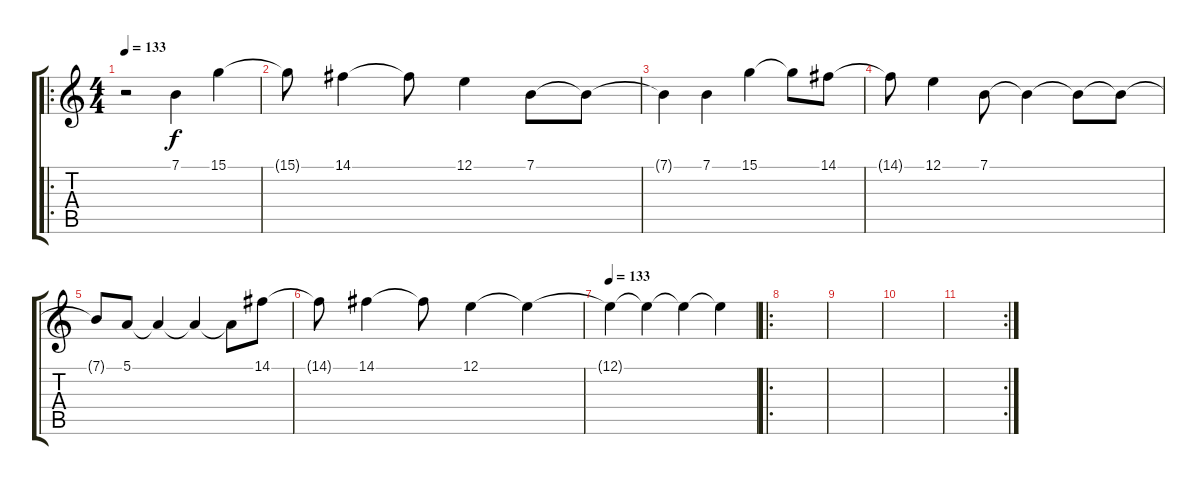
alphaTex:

\track "" {instrument stringensemble1}
\staff {score tabs}
\tuning (E4 B3 G3 D3 A2 E2) {hide}
\ro
\ts (4 4)
\tempo 133
\tempo 113
\tempo 133
\clef g2
\ks c
r.2{dy f instrument stringensemble1} 7.1.4 15.1.4 |
15.1{t}.8 14.1.4 14.1{t}.8 12.1.4 7.1.8 7.1{t}.8 |
7.1{t}.4 7.1.4 15.1.4 15.1{t}.8 14.1.8 |
14.1{t}.8 12.1.4 7.1.8 7.1{t}.4 7.1{t}.8 7.1{t}.8 |
7.1{t}.8 5.1.8 5.1{t}.4 5.1{t}.4 5.1{t}.8 14.1.8 |
14.1{t}.8 14.1.4 14.1{t}.8 12.1.4 12.1{t}.4 |
\tempo 133
12.1{t}.4 12.1{t}.4 12.1{t}.4 12.1{t}.4 |
\ro
|
|
|
\rc 2
